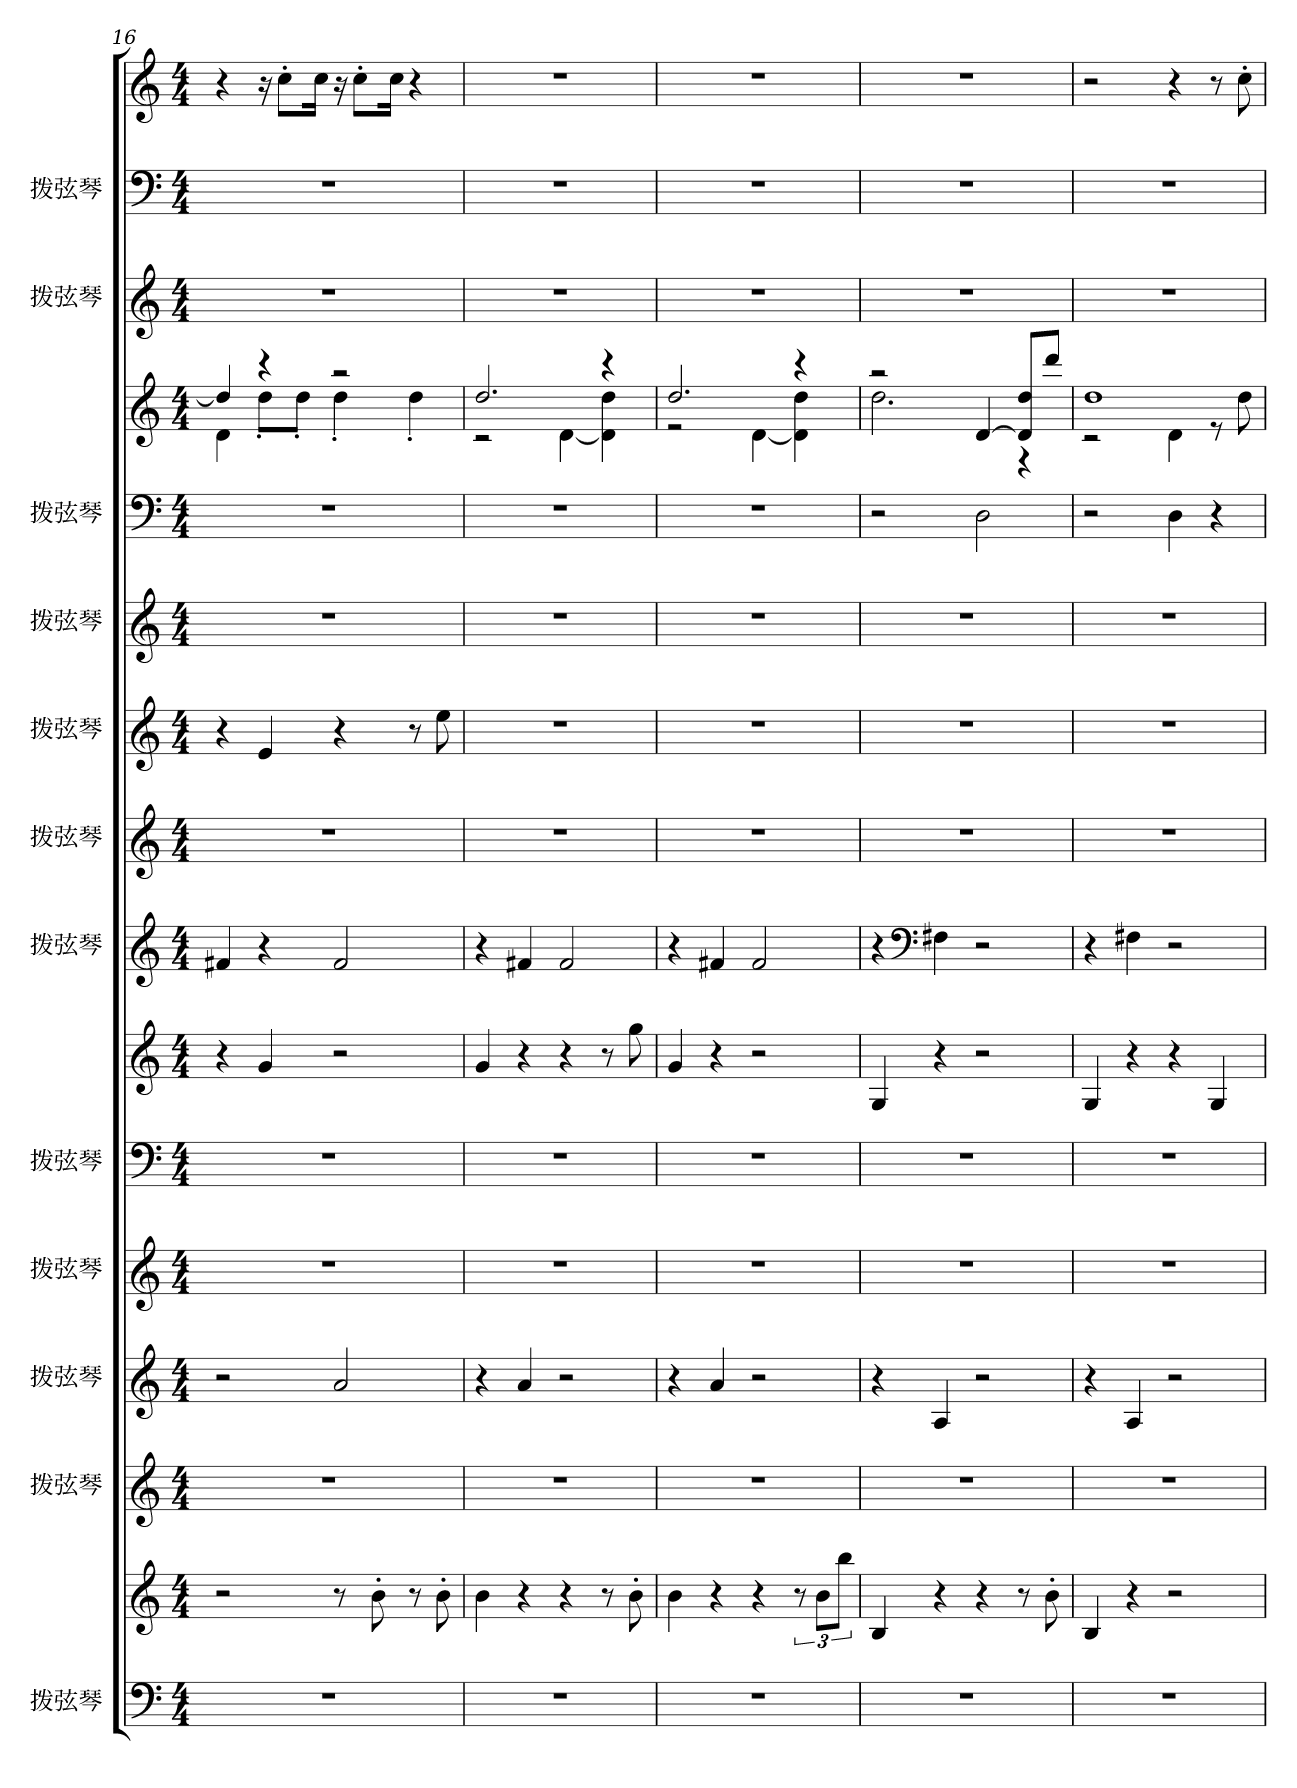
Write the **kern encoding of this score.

**kern	**kern	**kern	**kern	**kern	**kern	**kern	**kern	**kern	**kern	**kern	**kern	**kern	**kern	**kern	**kern
*part12	*part12	*part11	*part10	*part9	*part8	*part8	*part7	*part6	*part5	*part4	*part3	*part3	*part2	*part1	*part1
*staff16	*staff15	*staff14	*staff13	*staff12	*staff11	*staff10	*staff9	*staff8	*staff7	*staff6	*staff5	*staff4	*staff3	*staff2	*staff1
*I"拨弦琴	*	*I"拨弦琴	*I"拨弦琴	*I"拨弦琴	*I"拨弦琴	*	*I"拨弦琴	*I"拨弦琴	*I"拨弦琴	*I"拨弦琴	*I"拨弦琴	*	*I"拨弦琴	*I"拨弦琴	*
*clefF4	*clefG2	*clefG2	*clefG2	*clefG2	*clefF4	*clefG2	*clefG2	*clefG2	*clefG2	*clefG2	*clefF4	*clefG2	*clefG2	*clefF4	*clefG2
*k[]	*k[]	*k[]	*k[]	*k[]	*k[]	*k[]	*k[]	*k[]	*k[]	*k[]	*k[]	*k[]	*k[]	*k[]	*k[]
*M4/4	*M4/4	*M4/4	*M4/4	*M4/4	*M4/4	*M4/4	*M4/4	*M4/4	*M4/4	*M4/4	*M4/4	*M4/4	*M4/4	*M4/4	*M4/4
=16	=16	=16	=16	=16	=16	=16	=16	=16	=16	=16	=16	=16	=16	=16	=16
*	*	*	*	*	*	*	*	*	*	*	*	*^	*	*	*
1r	2r	1r	2r	1r	1r	4r	4f#X/	1r	4r	1r	1r	4dd/]	4d\	1r	1r	4r
.	.	.	.	.	.	4g/	4r	.	4e/	.	.	4r	8dd'\L	.	.	16r
.	.	.	.	.	.	.	.	.	.	.	.	.	.	.	.	8cc'\L
.	.	.	.	.	.	.	.	.	.	.	.	.	8dd'\J	.	.	.
.	.	.	.	.	.	.	.	.	.	.	.	.	.	.	.	16cc\Jk
.	8r	.	2a/	.	.	2r	2f#/	.	4r	.	.	2r	4dd'\	.	.	16r
.	.	.	.	.	.	.	.	.	.	.	.	.	.	.	.	8cc'\L
.	8b'\	.	.	.	.	.	.	.	.	.	.	.	.	.	.	.
.	.	.	.	.	.	.	.	.	.	.	.	.	.	.	.	16cc\Jk
.	8r	.	.	.	.	.	.	.	8r	.	.	.	4dd'\	.	.	4r
.	8b'\	.	.	.	.	.	.	.	8ee\	.	.	.	.	.	.	.
!!LO:PB:g=z
=17	=17	=17	=17	=17	=17	=17	=17	=17	=17	=17	=17	=17	=17	=17	=17	=17
1r	4b\	1r	4r	1r	1r	4g/	4r	1r	1r	1r	1r	2.dd/	2r	1r	1r	1r
.	4r	.	4a/	.	.	4r	4f#X/	.	.	.	.	.	.	.	.	.
.	4r	.	2r	.	.	4r	2f#/	.	.	.	.	.	[4d\	.	.	.
.	8r	.	.	.	.	8r	.	.	.	.	.	4r	4d\] 4dd\	.	.	.
.	8b'\	.	.	.	.	8gg\	.	.	.	.	.	.	.	.	.	.
=18	=18	=18	=18	=18	=18	=18	=18	=18	=18	=18	=18	=18	=18	=18	=18	=18
1r	4b\	1r	4r	1r	1r	4g/	4r	1r	1r	1r	1r	2.dd/	2r	1r	1r	1r
.	4r	.	4a/	.	.	4r	4f#X/	.	.	.	.	.	.	.	.	.
.	4r	.	2r	.	.	2r	2f#/	.	.	.	.	.	[4d\	.	.	.
.	12r	.	.	.	.	.	.	.	.	.	.	4r	4d\] 4dd\	.	.	.
.	12b\L	.	.	.	.	.	.	.	.	.	.	.	.	.	.	.
.	12bb\J	.	.	.	.	.	.	.	.	.	.	.	.	.	.	.
=19	=19	=19	=19	=19	=19	=19	=19	=19	=19	=19	=19	=19	=19	=19	=19	=19
1r	4B/	1r	4r	1r	1r	4G/	4r	1r	1r	1r	2r	2r	2.dd\	1r	1r	1r
*	*	*	*	*	*	*	*clefF4	*	*	*	*	*	*	*	*	*
.	4r	.	4A/	.	.	4r	4F#X\	.	.	.	.	.	.	.	.	.
.	4r	.	2r	.	.	2r	2r	.	.	.	2D\	[4d/	.	.	.	.
.	8r	.	.	.	.	.	.	.	.	.	.	8d/] 8dd/L	4r	.	.	.
.	8b'\	.	.	.	.	.	.	.	.	.	.	8ddd/J	.	.	.	.
=20	=20	=20	=20	=20	=20	=20	=20	=20	=20	=20	=20	=20	=20	=20	=20	=20
1r	4B/	1r	4r	1r	1r	4G/	4r	1r	1r	1r	2r	1dd	2r	1r	1r	2r
.	4r	.	4A/	.	.	4r	4F#X\	.	.	.	.	.	.	.	.	.
.	2r	.	2r	.	.	4r	2r	.	.	.	4D\	.	4d\	.	.	4r
.	.	.	.	.	.	4G/	.	.	.	.	4r	.	8r	.	.	8r
.	.	.	.	.	.	.	.	.	.	.	.	.	8dd\	.	.	8cc'\
*	*	*	*	*	*	*	*	*	*	*	*	*v	*v	*	*	*
=	=	=	=	=	=	=	=	=	=	=	=	=	=	=	=
*-	*-	*-	*-	*-	*-	*-	*-	*-	*-	*-	*-	*-	*-	*-	*-
